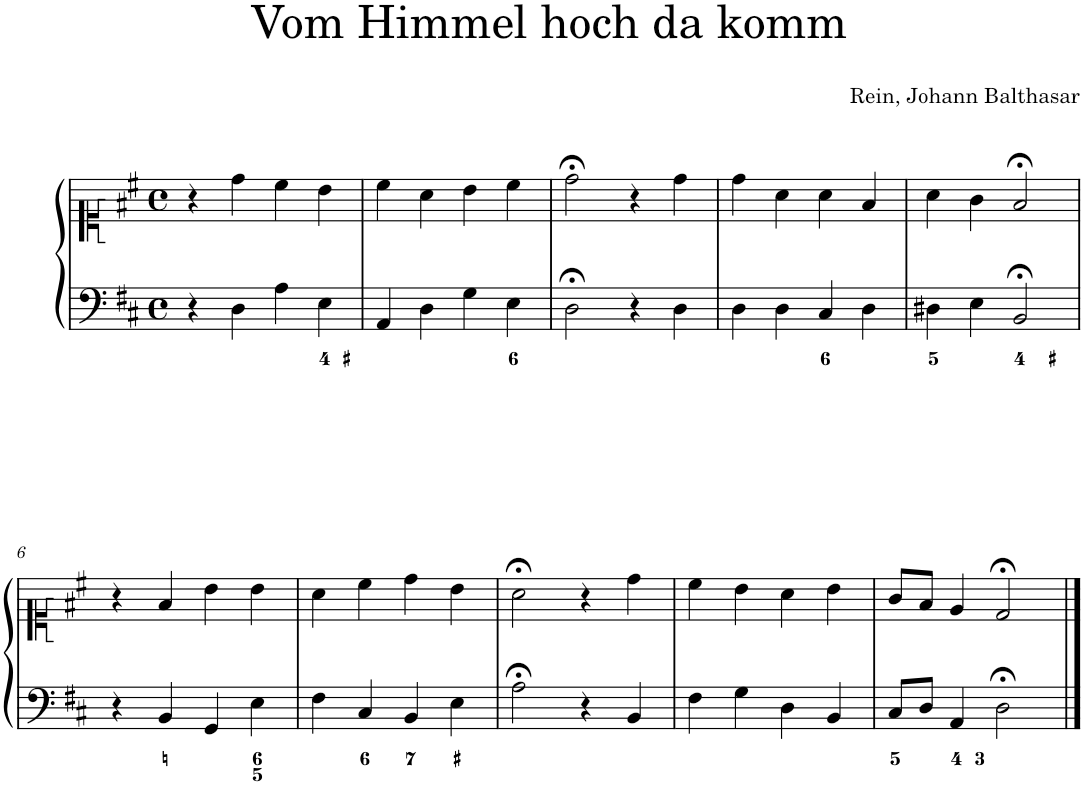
**kern	**kern
*part1	*part1
*staff2	*staff1
*I"Piano	*
*I'Pno.	*
*clefF4	*clefC1
*k[f#c#]	*k[f#c#]
*M4/4	*M4/4
*met(c)	*met(c)
=1	=1
4r	4r
4D\	4dd\
4A\	4cc#\
4E\	4b\
=2	=2
4AA/	4cc#\
4D\	4a\
4G\	4b\
4E\	4cc#\
=3	=3
2D;<\	2dd;<\
4r	4r
4D\	4dd\
=4	=4
4D\	4dd\
4D\	4a\
4C#/	4a\
4D\	4f#/
=5	=5
4D#X\	4a\
4E\	4g\
2BB;</	2f#;</
!!LO:LB:g=z
=6	=6
4r	4r
4BB/	4f#/
4GG/	4b\
4E\	4b\
=7	=7
4F#\	4a\
4C#/	4cc#\
4BB/	4dd\
4E\	4b\
=8	=8
2A;<\	2a;<\
4r	4r
4BB/	4dd\
=9	=9
4F#\	4cc#\
4G\	4b\
4D\	4a\
4BB/	4b\
=10	=10
8C#/L	8g/L
8D/J	8f#/J
4AA/	4e/
2D;<\	2d;</
==	==
*-	*-
